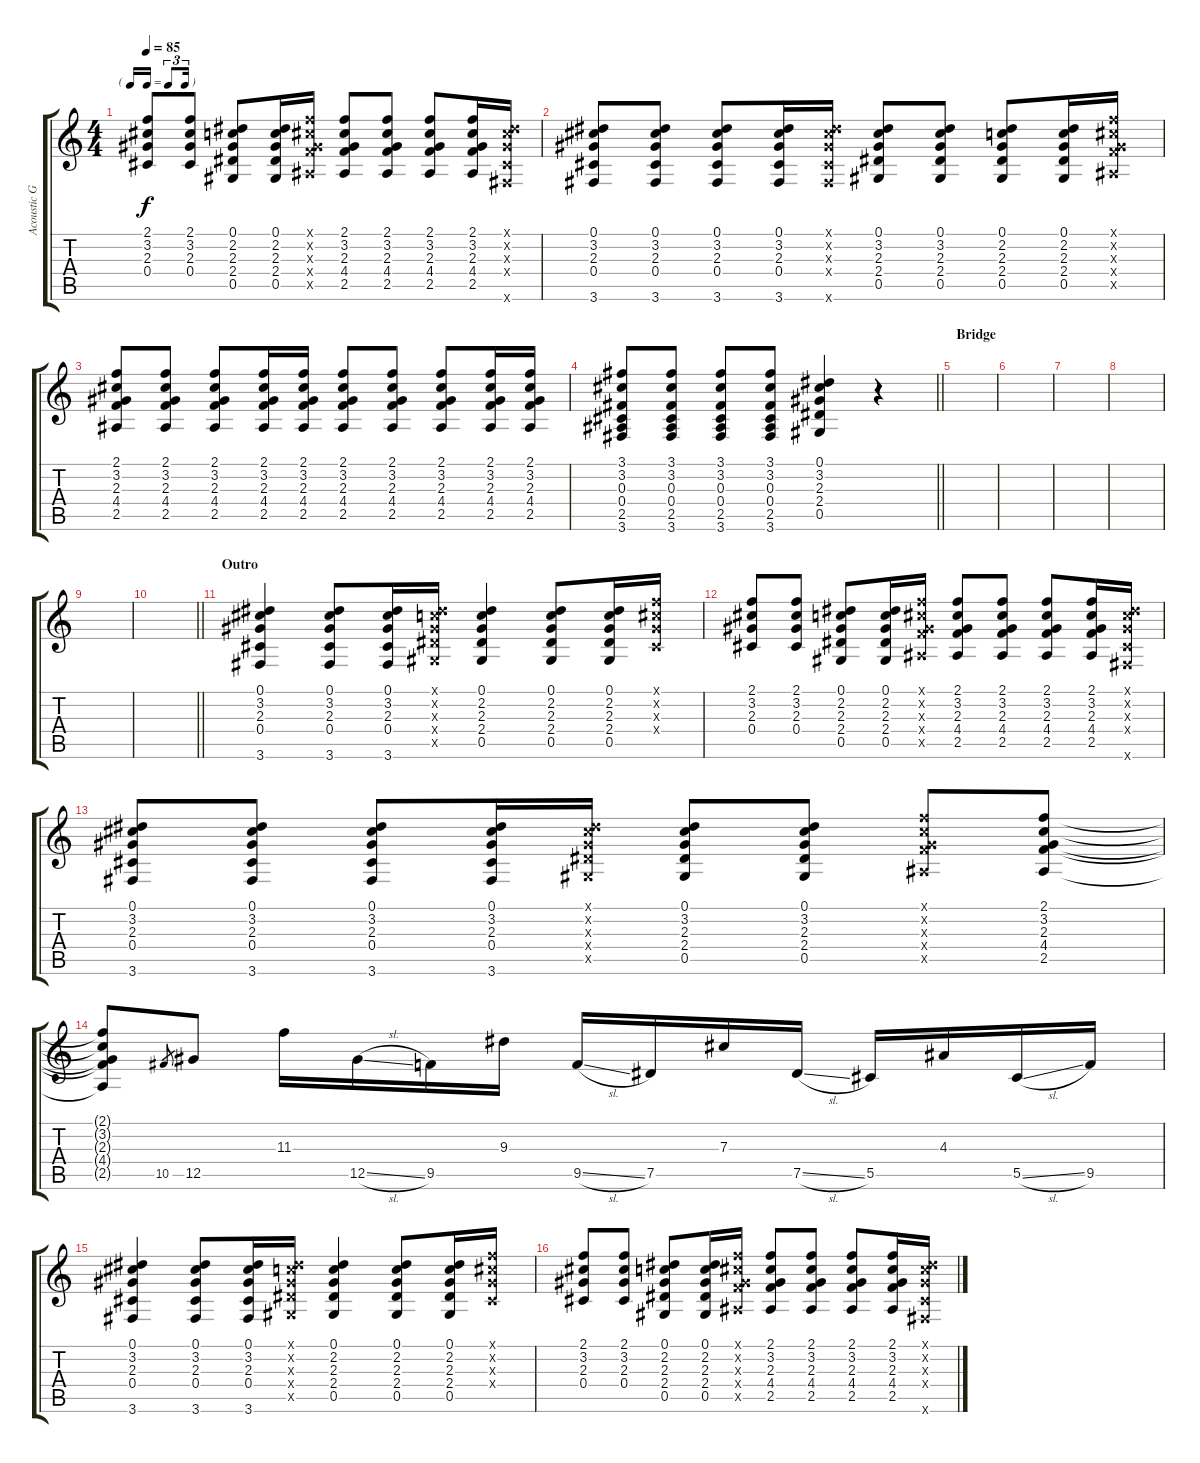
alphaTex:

\track ("Acoustic Guitar (R)" "Acoustic G") {instrument acousticguitarsteel}
\staff {score tabs}
\tuning (Eb4 Bb3 Gb3 Db3 Ab2 Eb2) {hide}
\ts (4 4)
\tf triplet16th
\tempo 85
\clef g2
\ks c
(2.1 3.2 2.3 0.4).8{dy f} (2.1 3.2 2.3 0.4).8 (0.1 2.2 2.3 2.4 0.5).8 (0.1 2.2 2.3 2.4 0.5).16 (2.1{x} 3.2{x} 2.3{x} 4.4{x} 2.5{x}).16 (2.1 3.2 2.3 4.4 2.5).8 (2.1 3.2 2.3 4.4 2.5).8 (2.1 3.2 2.3 4.4 2.5).8 (2.1 3.2 2.3 4.4 2.5).16 (0.1{x} 3.2{x} 2.3{x} 0.4{x} 3.6{x}).16 |
(0.1 3.2 2.3 0.4 3.6).8 (0.1 3.2 2.3 0.4 3.6).8 (0.1 3.2 2.3 0.4 3.6).8 (0.1 3.2 2.3 0.4 3.6).16 (0.1{x} 3.2{x} 2.3{x} 0.4{x} 3.6{x}).16 (0.1 3.2 2.3 2.4 0.5).8 (0.1 3.2 2.3 2.4 0.5).8 (0.1 2.2 2.3 2.4 0.5).8 (0.1 2.2 2.3 2.4 0.5).16 (2.1{x} 3.2{x} 2.3{x} 4.4{x} 2.5{x}).16 |
(2.1 3.2 2.3 4.4 2.5).8 (2.1 3.2 2.3 4.4 2.5).8 (2.1 3.2 2.3 4.4 2.5).8 (2.1 3.2 2.3 4.4 2.5).16 (2.1 3.2 2.3 4.4 2.5).16 (2.1 3.2 2.3 4.4 2.5).8 (2.1 3.2 2.3 4.4 2.5).8 (2.1 3.2 2.3 4.4 2.5).8 (2.1 3.2 2.3 4.4 2.5).16 (2.1 3.2 2.3 4.4 2.5).16 |
\barLineRight lightlight
(3.1 3.2 0.3 0.4 2.5 3.6).8 (3.1 3.2 0.3 0.4 2.5 3.6).8 (3.1 3.2 0.3 0.4 2.5 3.6).8 (3.1 3.2 0.3 0.4 2.5 3.6).8 (0.1 3.2 2.3 2.4 0.5).4 r.4 |
\section ("" "Bridge")
|
|
|
|
|
\barLineRight lightlight
|
\section ("" "Outro")
(0.1 3.2 2.3 0.4 3.6).4 (0.1 3.2 2.3 0.4 3.6).8 (0.1 3.2 2.3 0.4 3.6).16 (0.1{x} 2.2{x} 2.3{x} 2.4{x} 0.5{x}).16 (0.1 2.2 2.3 2.4 0.5).4 (0.1 2.2 2.3 2.4 0.5).8 (0.1 2.2 2.3 2.4 0.5).16 (2.1{x} 3.2{x} 2.3{x} 0.4{x}).16 |
(2.1 3.2 2.3 0.4).8 (2.1 3.2 2.3 0.4).8 (0.1 2.2 2.3 2.4 0.5).8 (0.1 2.2 2.3 2.4 0.5).16 (2.1{x} 3.2{x} 2.3{x} 4.4{x} 2.5{x}).16 (2.1 3.2 2.3 4.4 2.5).8 (2.1 3.2 2.3 4.4 2.5).8 (2.1 3.2 2.3 4.4 2.5).8 (2.1 3.2 2.3 4.4 2.5).16 (0.1{x} 3.2{x} 2.3{x} 0.4{x} 3.6{x}).16 |
(0.1 3.2 2.3 0.4 3.6).8 (0.1 3.2 2.3 0.4 3.6).8 (0.1 3.2 2.3 0.4 3.6).8 (0.1 3.2 2.3 0.4 3.6).16 (0.1{x} 3.2{x} 2.3{x} 2.4{x} 0.5{x}).16 (0.1 3.2 2.3 2.4 0.5).8 (0.1 3.2 2.3 2.4 0.5).8 (2.1{x} 3.2{x} 2.3{x} 4.4{x} 2.5{x}).8 (2.1 3.2 2.3 4.4 2.5).8 |
(2.1{t} 3.2{t} 2.3{t} 4.4{t} 2.5{t}).8 10.5.8{gr} 12.5.8 11.3.16 12.5{sl}.16 9.5.16 9.3.16 9.5{sl}.16 7.5.16 7.3.16 7.5{sl}.16 5.5.16 4.3.16 5.5{sl}.16 9.5.16 |
(0.1 3.2 2.3 0.4 3.6).4 (0.1 3.2 2.3 0.4 3.6).8 (0.1 3.2 2.3 0.4 3.6).16 (0.1{x} 2.2{x} 2.3{x} 2.4{x} 0.5{x}).16 (0.1 2.2 2.3 2.4 0.5).4 (0.1 2.2 2.3 2.4 0.5).8 (0.1 2.2 2.3 2.4 0.5).16 (2.1{x} 3.2{x} 2.3{x} 0.4{x}).16 |
(2.1 3.2 2.3 0.4).8 (2.1 3.2 2.3 0.4).8 (0.1 2.2 2.3 2.4 0.5).8 (0.1 2.2 2.3 2.4 0.5).16 (2.1{x} 3.2{x} 2.3{x} 4.4{x} 2.5{x}).16 (2.1 3.2 2.3 4.4 2.5).8 (2.1 3.2 2.3 4.4 2.5).8 (2.1 3.2 2.3 4.4 2.5).8 (2.1 3.2 2.3 4.4 2.5).16 (0.1{x} 3.2{x} 2.3{x} 0.4{x} 3.6{x}).16
